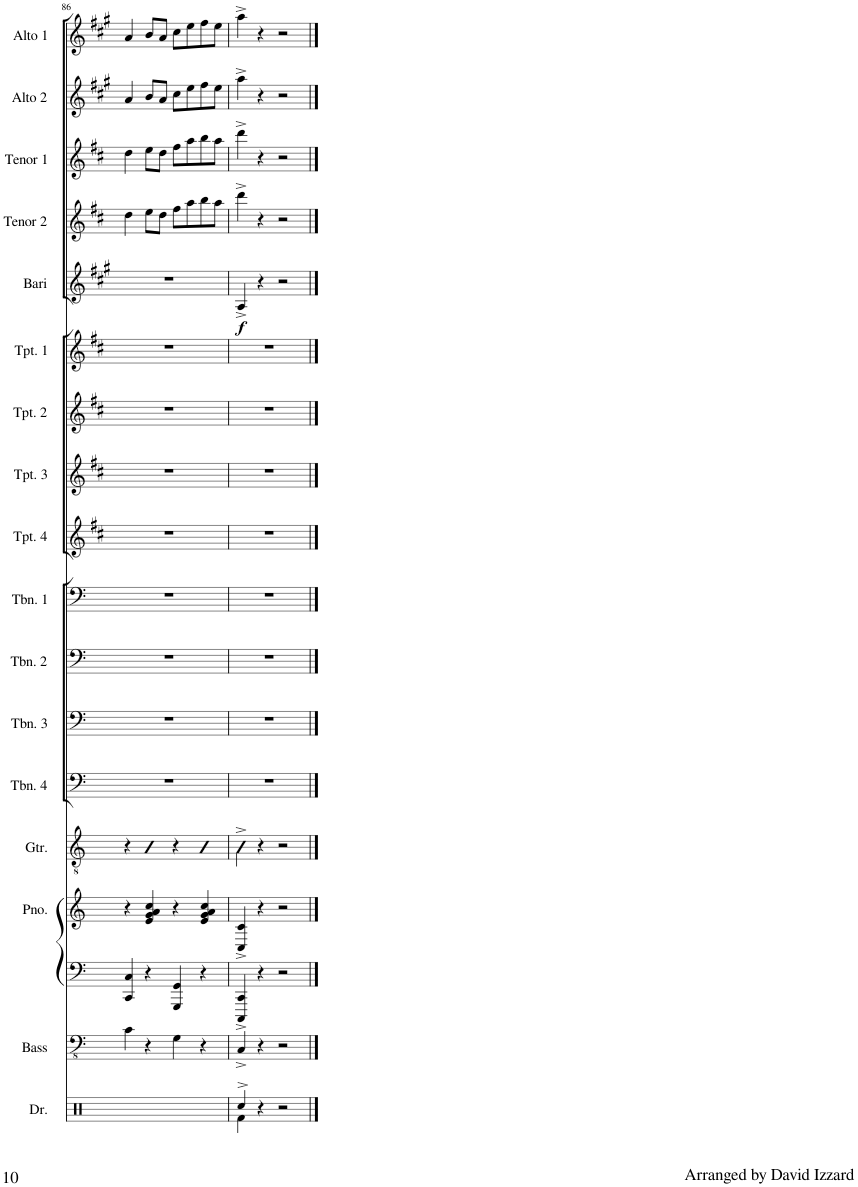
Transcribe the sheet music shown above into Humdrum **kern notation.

**kern	**kern	**kern	**kern	**kern	**kern	**kern	**kern	**kern	**kern	**kern	**kern	**kern	**kern	**dynam	**kern	**kern	**kern	**kern
*part18	*part17	*part16	*part15	*part14	*part13	*part12	*part11	*part10	*part9	*part8	*part7	*part6	*part5	*part5	*part4	*part3	*part2	*part1
*staff18	*staff17	*staff16	*staff15	*staff14	*staff13	*staff12	*staff11	*staff10	*staff9	*staff8	*staff7	*staff6	*staff5	*staff5	*staff4	*staff3	*staff2	*staff1
*I"Drums	*I"Bass	*I"Piano	*I"Piano	*I"Guitar	*I"Trombone 4	*I"Trombone 3	*I"Trombone 2	*I"Trombone 1	*I"Trumpet 4	*I"Trumpet 3	*I"Trumpet 2	*I"Trumpet 1	*I"Bari Sax	*	*I"Tenor Sax 2	*I"Tenor Sax 1	*I"Alto Sax 2	*I"Alto Sax 1
*I'Dr.	*I'Bass	*I'Pno	*I'Pno.	*I'Gtr.	*I'Tbn. 4	*I'Tbn. 3	*I'Tbn. 2	*I'Tbn. 1	*I'Tpt. 4	*I'Tpt. 3	*I'Tpt. 2	*I'Tpt. 1	*I'Bari	*	*I'Tenor 2	*I'Tenor 1	*I'Alto 2	*I'Alto 1
!!LO:PB:g=z
*clefX	*clefFv4	*clefF4	*clefG2	*clefGv2	*clefF4	*clefF4	*clefF4	*clefF4	*clefG2	*clefG2	*clefG2	*clefG2	*clefG2	*	*clefG2	*clefG2	*clefG2	*clefG2
*	*	*	*	*	*	*	*	*	*Trd1c2	*Trd1c2	*Trd1c2	*Trd1c2	*Trd12c21	*	*Trd8c14	*Trd8c14	*Trd5c9	*Trd5c9
*k[]	*k[]	*k[]	*k[]	*k[]	*k[]	*k[]	*k[]	*k[]	*k[f#c#]	*k[f#c#]	*k[f#c#]	*k[f#c#]	*k[f#c#g#]	*	*k[f#c#]	*k[f#c#]	*k[f#c#g#]	*k[f#c#g#]
*M4/4	*M4/4	*M4/4	*M4/4	*M4/4	*M4/4	*M4/4	*M4/4	*M4/4	*M4/4	*M4/4	*M4/4	*M4/4	*M4/4	*	*M4/4	*M4/4	*M4/4	*M4/4
=86	=86	=86	=86	=86	=86	=86	=86	=86	=86	=86	=86	=86	=86	=86	=86	=86	=86	=86
1ryy	4C\	4CC/ 4C/	4r	4r	1r	1r	1r	1r	1r	1r	1r	1r	1r	.	4dd\	4dd\	4a/	4a/
.	4r	4r	4e/ 4g/ 4a/ 4cc/	4B	.	.	.	.	.	.	.	.	.	.	8ee\L	8ee\L	8b/L	8b/L
.	.	.	.	.	.	.	.	.	.	.	.	.	.	.	8dd\J	8dd\J	8a/J	8a/J
.	4GG\	4GGG/ 4GG/	4r	4r	.	.	.	.	.	.	.	.	.	.	8ff#\L	8ff#\L	8cc#\L	8cc#\L
.	.	.	.	.	.	.	.	.	.	.	.	.	.	.	8aa\	8aa\	8ee\	8ee\
.	4r	4r	4e/ 4g/ 4a/ 4cc/	4B	.	.	.	.	.	.	.	.	.	.	8bb\	8bb\	8ff#\	8ff#\
.	.	.	.	.	.	.	.	.	.	.	.	.	.	.	8aa\J	8aa\J	8ee\J	8ee\J
=87	=87	=87	=87	=87	=87	=87	=87	=87	=87	=87	=87	=87	=87	=87	=87	=87	=87	=87
*^	*	*	*	*	*	*	*	*	*	*	*	*	*	*	*	*	*	*
*	*^	*	*	*	*	*	*	*	*	*	*	*	*	*	*	*	*	*	*
!	!	!	!	!	!	!	!	!	!	!	!	!	!	!	!	!LO:DY:b	!	!	!	!
4ryy	4cc^/	4f\	4CC^/	4CCC/^ 4CC/^	4C/^ 4c/^	4B^\	1r	1r	1r	1r	1r	1r	1r	1r	4A^/	f	4ddd^\	4ddd^\	4aa^\	4aa^\
4r	2.ryy	2.ryy	4r	4r	4r	4r	.	.	.	.	.	.	.	.	4r	.	4r	4r	4r	4r
2r	.	.	2r	2r	2r	2r	.	.	.	.	.	.	.	.	2r	.	2r	2r	2r	2r
*v	*v	*v	*	*	*	*	*	*	*	*	*	*	*	*	*	*	*	*	*	*
==	==	==	==	==	==	==	==	==	==	==	==	==	==	==	==	==	==	==
*-	*-	*-	*-	*-	*-	*-	*-	*-	*-	*-	*-	*-	*-	*-	*-	*-	*-	*-
